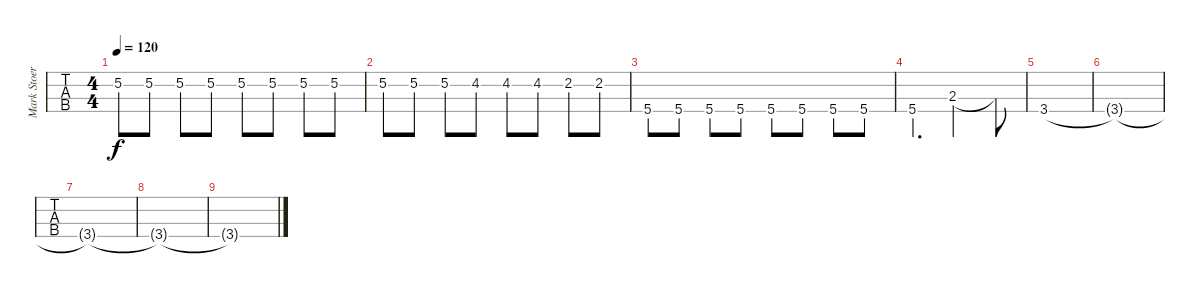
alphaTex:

\track ("Mark Stoermer's bass" "Mark Stoer") {instrument electricbasspick}
\staff {tabs}
\tuning (Gb2 Db2 Ab1 Eb1) {hide}
\ts (4 4)
\tempo 120
\clef f4
\ks c#
5.2.8{dy f} 5.2.8 5.2.8 5.2.8 5.2.8 5.2.8 5.2.8 5.2.8 |
5.2.8 5.2.8 5.2.8 4.2.8 4.2.8 4.2.8 2.2.8 2.2.8 |
5.4.8 5.4.8 5.4.8 5.4.8 5.4.8 5.4.8 5.4.8 5.4.8 |
5.4.4{d} 2.3.2 2.3{t}.8 |
3.4.1{volume 0} |
3.4{t}.1 |
3.4{t}.1 |
3.4{t}.1 |
3.4{t}.1
